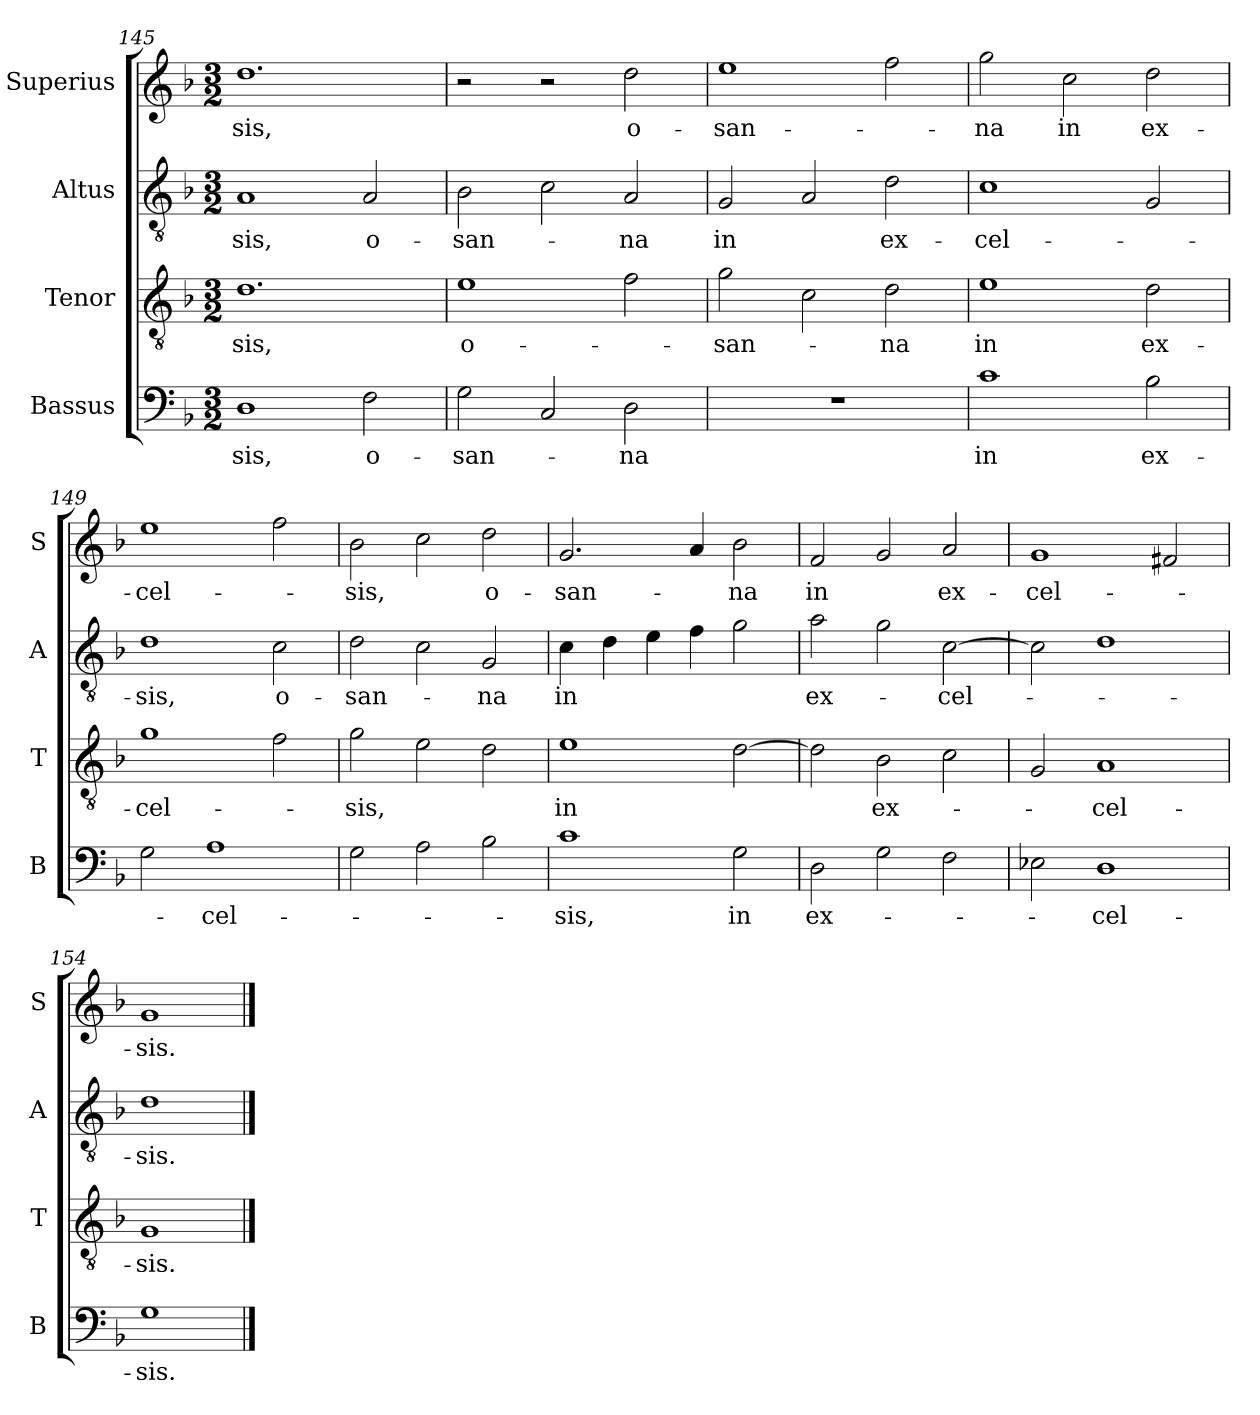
**kern	**text	**kern	**text	**kern	**text	**kern	**text
*part4	*part4	*part3	*part3	*part2	*part2	*part1	*part1
*staff4	*staff4	*staff3	*staff3	*staff2	*staff2	*staff1	*staff1
*I"Bassus	*	*I"Tenor	*	*I"Altus	*	*I"Superius	*
*I'B	*	*I'T	*	*I'A	*	*I'S	*
*clefF4	*	*clefGv2	*	*clefGv2	*	*clefG2	*
*k[b-]	*	*k[b-]	*	*k[b-]	*	*k[b-]	*
*M3/2	*	*M3/2	*	*M3/2	*	*M3/2	*
=145	=145	=145	=145	=145	=145	=145	=145
!	!LO:LY:i	!	!LO:LY:i	!	!LO:LY:i	!	!LO:LY:i
1D	-sis,	1.d	-sis,	1A	-sis,	1.dd	-sis,
!	!LO:LY:i	!	!	!	!LO:LY:i	!	!
2F	o-	.	.	2A	o-	.	.
=146	=146	=146	=146	=146	=146	=146	=146
!	!LO:LY:i	!	!LO:LY:i	!	!LO:LY:i	!	!
2G	-san-	1e	o-	2B-	-san-	2r	.
2C	.	.	.	2c	.	2r	.
!	!LO:LY:i	!	!	!	!LO:LY:i	!	!LO:LY:i
2D	-na	2f	.	2A	-na	2dd	o-
=147	=147	=147	=147	=147	=147	=147	=147
!	!	!	!LO:LY:i	!	!LO:LY:i	!	!LO:LY:i
1.r	.	2g	-san-	2G	in	1ee	-san-
.	.	2c	.	2A	.	.	.
!	!	!	!LO:LY:i	!	!LO:LY:i	!	!
.	.	2d	-na	2d	ex-	2ff	.
=148	=148	=148	=148	=148	=148	=148	=148
!	!LO:LY:i	!	!LO:LY:i	!	!LO:LY:i	!	!LO:LY:i
1c	in	1e	in	1c	-cel-	2gg	-na
!	!	!	!	!	!	!	!LO:LY:i
.	.	.	.	.	.	2cc	in
!	!LO:LY:i	!	!LO:LY:i	!	!	!	!LO:LY:i
2B-	ex-	2d	ex-	2G	.	2dd	ex-
=149	=149	=149	=149	=149	=149	=149	=149
!	!	!	!LO:LY:i	!	!LO:LY:i	!	!LO:LY:i
2G	.	1g	-cel-	1d	-sis,	1ee	-cel-
!	!LO:LY:i	!	!	!	!	!	!
1A	-cel-	.	.	.	.	.	.
!	!	!	!	!	!LO:LY:i	!	!
.	.	2f	.	2c	o-	2ff	.
=150	=150	=150	=150	=150	=150	=150	=150
!	!	!	!LO:LY:i	!	!LO:LY:i	!	!LO:LY:i
2G	.	2g	-sis,	2d	-san-	2b-	-sis,
2A	.	2e	.	2c	.	2cc	.
!	!	!	!	!	!LO:LY:i	!	!LO:LY:i
2B-	.	2d	.	2G	-na	2dd	o-
=151	=151	=151	=151	=151	=151	=151	=151
!	!LO:LY:i	!	!LO:LY:i	!	!	!	!LO:LY:i
1c	-sis,	1e	in	4c	in	2.g	-san-
.	.	.	.	4d	.	.	.
.	.	.	.	4e	.	.	.
.	.	.	.	4f	.	4a	.
!	!LO:LY:i	!	!	!	!	!	!LO:LY:i
2G	in	[2d	.	2g	.	2b-	-na
=152	=152	=152	=152	=152	=152	=152	=152
!	!LO:LY:i	!	!	!	!	!	!LO:LY:i
2D	ex-	2d]	.	2a	ex-	2f	in
!	!	!	!LO:LY:i	!	!	!	!
2G	.	2B-	ex-	2g	.	2g	.
!	!	!	!	!	!	!	!LO:LY:i
2F	.	2c	.	[2c	-cel-	2a	ex-
=153	=153	=153	=153	=153	=153	=153	=153
!	!	!	!	!	!	!	!LO:LY:i
2E-i	.	2G	.	2c]	.	1g	-cel-
!	!LO:LY:i	!	!LO:LY:i	!	!	!	!
1D	-cel-	1A	-cel-	1d	.	.	.
.	.	.	.	.	.	2f#X	.
=154	=154	=154	=154	=154	=154	=154	=154
1G	-sis.	1G	-sis.	1d	-sis.	1g	-sis.
==	==	==	==	==	==	==	==
*-	*-	*-	*-	*-	*-	*-	*-
